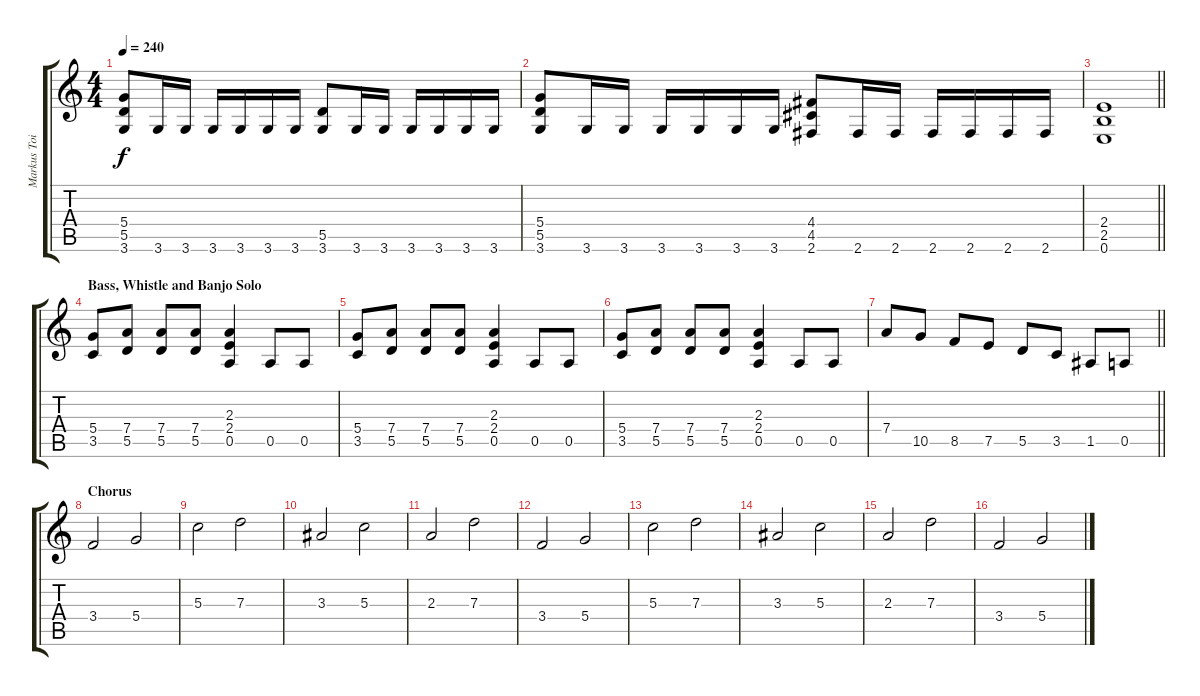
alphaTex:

\track ("Markus Toivonen" "Markus Toi") {instrument distortionguitar}
\staff {score tabs}
\tuning (E4 B3 G3 D3 A2 E2) {hide}
\ts (4 4)
\tempo 240
\clef g2
\ks c
(5.4 5.5 3.6).8{dy f} 3.6.16 3.6.16 3.6.16 3.6.16 3.6.16 3.6.16 (5.5 3.6).8 3.6.16 3.6.16 3.6.16 3.6.16 3.6.16 3.6.16 |
(5.4 5.5 3.6).8 3.6.16 3.6.16 3.6.16 3.6.16 3.6.16 3.6.16 (4.4 4.5 2.6).8 2.6.16 2.6.16 2.6.16 2.6.16 2.6.16 2.6.16 |
\barLineRight lightlight
(2.4 2.5 0.6).1 |
\section ("" "Bass, Whistle and Banjo Solo")
(5.4 3.5).8 (7.4 5.5).8 (7.4 5.5).8 (7.4 5.5).8 (2.3 2.4 0.5).4 0.5.8 0.5.8 |
(5.4 3.5).8 (7.4 5.5).8 (7.4 5.5).8 (7.4 5.5).8 (2.3 2.4 0.5).4 0.5.8 0.5.8 |
(5.4 3.5).8 (7.4 5.5).8 (7.4 5.5).8 (7.4 5.5).8 (2.3 2.4 0.5).4 0.5.8 0.5.8 |
\barLineRight lightlight
7.4.8 10.5.8 8.5.8 7.5.8 5.5.8 3.5.8 1.5.8 0.5.8 |
\section ("" "Chorus")
3.4.2 5.4.2 |
5.3.2 7.3.2 |
3.3.2 5.3.2 |
2.3.2 7.3.2 |
3.4.2 5.4.2 |
5.3.2 7.3.2 |
3.3.2 5.3.2 |
2.3.2 7.3.2 |
3.4.2 5.4.2
